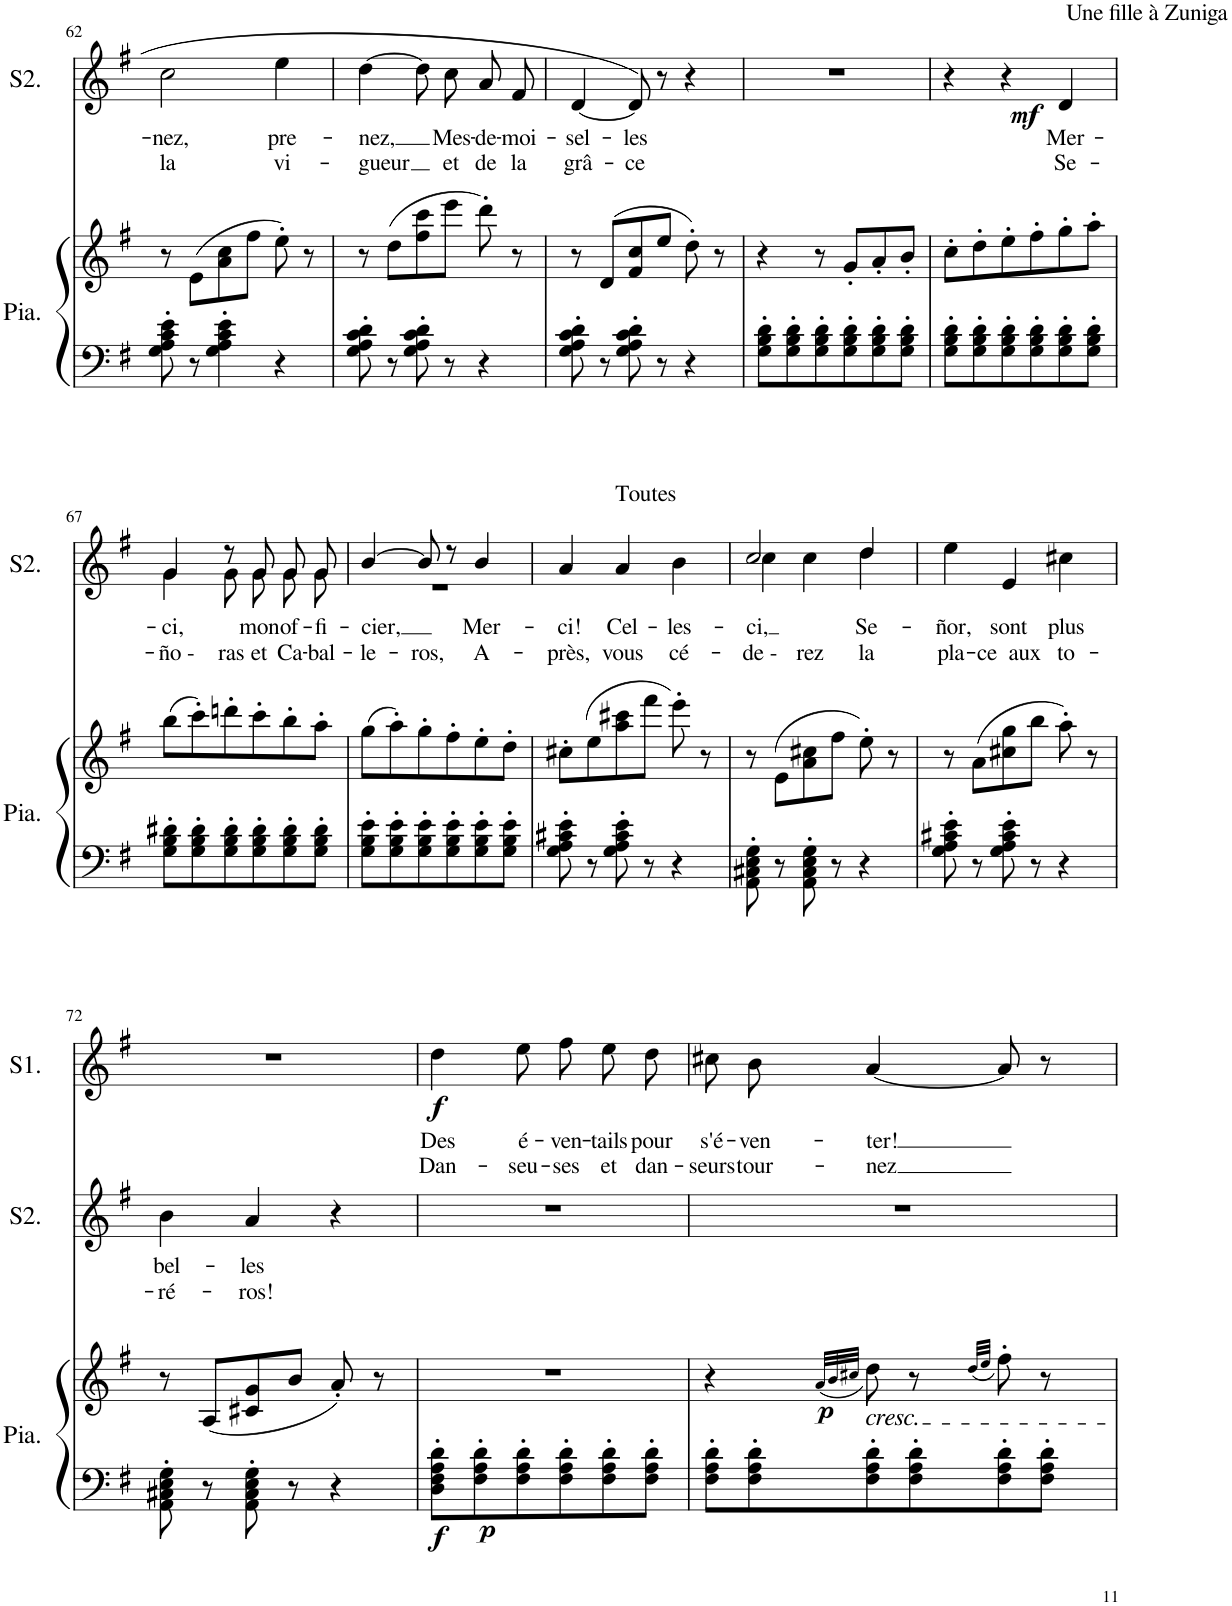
**kern	**kern	**dynam	**kern	**text	**text	**dynam	**kern	**text	**text	**dynam
*part3	*part3	*part3	*part2	*part2	*part2	*part2	*part1	*part1	*part1	*part1
*staff4	*staff3	*staff3/4	*staff2	*staff2	*staff2	*staff2	*staff1	*staff1	*staff1	*staff1
*I"Piano	*	*	*I"Soprano 2	*	*	*	*I"Soprano 1	*	*	*
*I'Pia.	*	*	*I'S2.	*	*	*	*I'S1.	*	*	*
!!LO:PB:g=z
*clefF4	*clefG2	*	*clefG2	*	*	*	*clefG2	*	*	*
*k[f#]	*k[f#]	*	*k[f#]	*	*	*	*k[f#]	*	*	*
*M3/4	*M3/4	*	*M3/4	*	*	*	*M3/4	*	*	*
=62	=62	=62	=62	=62	=62	=62	=62	=62	=62	=62
!	!	!	!	!LO:LY:b	!LO:LY:b	!	!	!	!	!
8G\' 8A\' 8c\' 8e\'	8r	.	2cc\	-nez,	la	.	2.r	.	.	.
8r	(8e\L	.	.	.	.	.	.	.	.	.
4G\' 4A\' 4c\' 4e\'	8a\ 8cc\	.	.	.	.	.	.	.	.	.
.	8ff#\J	.	.	.	.	.	.	.	.	.
!	!	!	!	!LO:LY:b	!LO:LY:b	!	!	!	!	!
4r	8ee'\)	.	4ee\	pre-	vi-	.	.	.	.	.
.	8r	.	.	.	.	.	.	.	.	.
=63	=63	=63	=63	=63	=63	=63	=63	=63	=63	=63
!	!	!	!	!LO:LY:b	!LO:LY:b	!	!	!	!	!
8G\' 8A\' 8c\' 8d\'	8r	.	[4dd\	-nez,	-gueur	.	2.r	.	.	.
8r	(8dd\L	.	.	.	.	.	.	.	.	.
8G\' 8A\' 8c\' 8d\'	8ff#\ 8ccc\	.	8dd\L]	.	.	.	.	.	.	.
!	!	!	!	!LO:LY:b	!LO:LY:b	!	!	!	!	!
8r	8eee\J	.	8cc\J	Mes-	et	.	.	.	.	.
!	!	!	!	!LO:LY:b	!LO:LY:b	!	!	!	!	!
4r	8ddd'\)	.	8a/L	-de-	de	.	.	.	.	.
!	!	!	!	!LO:LY:b	!LO:LY:b	!	!	!	!	!
.	8r	.	8f#/J	-moi-	la	.	.	.	.	.
=64	=64	=64	=64	=64	=64	=64	=64	=64	=64	=64
!	!	!	!	!LO:LY:b	!LO:LY:b	!	!	!	!	!
8G\' 8A\' 8c\' 8d\'	8r	.	[4d/	-sel-	grâ-	.	2.r	.	.	.
8r	(8d/L	.	.	.	.	.	.	.	.	.
!	!	!	!	!LO:LY:b	!LO:LY:b	!	!	!	!	!
8G\' 8A\' 8c\' 8d\'	8f#/ 8cc/	.	8d/]	-les	-ce	.	.	.	.	.
8r	8ee/J	.	8r	.	.	.	.	.	.	.
4r	8dd'\)	.	4r	.	.	.	.	.	.	.
.	8r	.	.	.	.	.	.	.	.	.
=65	=65	=65	=65	=65	=65	=65	=65	=65	=65	=65
8G\' 8B\' 8d\'L	4r	.	2.r	.	.	.	2.r	.	.	.
8G\' 8B\' 8d\'	.	.	.	.	.	.	.	.	.	.
8G\' 8B\' 8d\'	8r	.	.	.	.	.	.	.	.	.
8G\' 8B\' 8d\'	8g'/L	.	.	.	.	.	.	.	.	.
8G\' 8B\' 8d\'	8a'/	.	.	.	.	.	.	.	.	.
8G\' 8B\' 8d\'J	8b'/J	.	.	.	.	.	.	.	.	.
=66	=66	=66	=66	=66	=66	=66	=66	=66	=66	=66
8G\' 8B\' 8d\'L	8cc'\L	.	4r	.	.	.	2.r	.	.	.
8G\' 8B\' 8d\'	8dd'\	.	.	.	.	.	.	.	.	.
8G\' 8B\' 8d\'	8ee'\	.	4r	.	.	.	.	.	.	.
8G\' 8B\' 8d\'	8ff#'\	.	.	.	.	.	.	.	.	.
!	!	!	!LO:TX:a:t=Une fille à Zuniga	!	!	!	!	!	!	!
!	!	!	!	!LO:LY:b	!LO:LY:b	!LO:DY:b	!	!	!	!
8G\' 8B\' 8d\'	8gg'\	.	4d/	Mer-	Se-	mf	.	.	.	.
8G\' 8B\' 8d\'J	8aa'\J	.	.	.	.	.	.	.	.	.
!!LO:LB:g=z
=67	=67	=67	=67	=67	=67	=67	=67	=67	=67	=67
!	!	!	!	!LO:LY:b	!LO:LY:b	!	!	!	!	!
*	*	*	*^	*	*	*	*	*	*	*
8G\' 8B\' 8d#X\'L	(8bb\L	.	4g/	4g\	-ci,	-ño -	.	2.r	.	.	.
8G\' 8B\' 8d#\'	8ccc'\)	.	.	.	.	.	.	.	.	.	.
!	!	!	!	!	!	!LO:LY:b	!	!	!	!	!
8G\' 8B\' 8d#\'	8dddn'\	.	8r	8g\L	.	ras	.	.	.	.	.
!	!	!	!	!	!LO:LY:b	!LO:LY:b	!	!	!	!	!
8G\' 8B\' 8d#\'	8ccc'\	.	8g/	8g\J	mon	et	.	.	.	.	.
!	!	!	!	!	!LO:LY:b	!LO:LY:b	!	!	!	!	!
8G\' 8B\' 8d#\'	8bb'\	.	8g/L	8g\L	of-	Ca-	.	.	.	.	.
!	!	!	!	!	!LO:LY:b	!LO:LY:b	!	!	!	!	!
8G\' 8B\' 8d#\'J	8aa'\J	.	8g/J	8g\J	-fi-	-bal-	.	.	.	.	.
=68	=68	=68	=68	=68	=68	=68	=68	=68	=68	=68	=68
!	!	!	!	!	!LO:LY:b	!LO:LY:b	!	!	!	!	!
8G\' 8B\' 8e\'L	(8gg\L	.	[4b/	2.r	-cier,	-le-	.	2.r	.	.	.
8G\' 8B\' 8e\'	8aa'\)	.	.	.	.	.	.	.	.	.	.
!	!	!	!	!	!	!LO:LY:b	!	!	!	!	!
8G\' 8B\' 8e\'	8gg'\	.	8b/]	.	.	-ros,	.	.	.	.	.
8G\' 8B\' 8e\'	8ff#'\	.	8r	.	.	.	.	.	.	.	.
!	!	!	!	!	!LO:LY:b	!LO:LY:b	!	!	!	!	!
8G\' 8B\' 8e\'	8ee'\	.	4b/	.	Mer-	A-	.	.	.	.	.
8G\' 8B\' 8e\'J	8dd'\J	.	.	.	.	.	.	.	.	.	.
*	*	*	*v	*v	*	*	*	*	*	*	*
=69	=69	=69	=69	=69	=69	=69	=69	=69	=69	=69
!	!	!	!	!LO:LY:b	!LO:LY:b	!	!	!	!	!
8G\' 8A\' 8c#X\' 8e\'	8cc#X'\L	.	4a/	-ci!	-près,	.	2.r	.	.	.
8r	(8ee\	.	.	.	.	.	.	.	.	.
!	!	!	!LO:TX:a:t=Toutes	!	!	!	!	!	!	!
!	!	!	!	!LO:LY:b	!LO:LY:b	!	!	!	!	!
8G\' 8A\' 8c#\' 8e\'	8aa\ 8ccc#X\	.	4a/	Cel-	vous	.	.	.	.	.
8r	8fff#\J	.	.	.	.	.	.	.	.	.
!	!	!	!	!LO:LY:b	!LO:LY:b	!	!	!	!	!
4r	8eee'\)	.	4b\	-les-	cé-	.	.	.	.	.
.	8r	.	.	.	.	.	.	.	.	.
=70	=70	=70	=70	=70	=70	=70	=70	=70	=70	=70
!	!	!	!	!LO:LY:b	!LO:LY:b	!	!	!	!	!
*	*	*	*^	*	*	*	*	*	*	*
8AA\' 8C#X\' 8E\' 8G\'	8r	.	2cc/	4cc\	-ci,	-de -	.	2.r	.	.	.
8r	(8e\L	.	.	.	.	.	.	.	.	.	.
!	!	!	!	!	!	!LO:LY:b	!	!	!	!	!
8AA\' 8C#\' 8E\' 8G\'	8a\ 8cc#X\	.	.	4cc\	.	rez	.	.	.	.	.
8r	8ff#\J	.	.	.	.	.	.	.	.	.	.
!	!	!	!	!	!LO:LY:b	!LO:LY:b	!	!	!	!	!
4r	8ee'\)	.	4dd/	4dd\	Se-	la	.	.	.	.	.
.	8r	.	.	.	.	.	.	.	.	.	.
*	*	*	*v	*v	*	*	*	*	*	*	*
=71	=71	=71	=71	=71	=71	=71	=71	=71	=71	=71
!	!	!	!	!LO:LY:b	!LO:LY:b	!	!	!	!	!
8G\' 8A\' 8c#X\' 8e\'	8r	.	4ee\	-ñor,	pla-	.	2.r	.	.	.
8r	(8a\L	.	.	.	.	.	.	.	.	.
!	!	!	!	!LO:LY:b	!LO:LY:b	!	!	!	!	!
8G\' 8A\' 8c#\' 8e\'	8cc#X\ 8gg\	.	4e/	sont	-ce aux	.	.	.	.	.
8r	8bb\J	.	.	.	.	.	.	.	.	.
!	!	!	!	!LO:LY:b	!LO:LY:b	!	!	!	!	!
4r	8aa'\)	.	4cc#X\	plus	to-	.	.	.	.	.
.	8r	.	.	.	.	.	.	.	.	.
!!LO:LB:g=z
=72	=72	=72	=72	=72	=72	=72	=72	=72	=72	=72
!	!	!	!	!LO:LY:b	!LO:LY:b	!	!	!	!	!
8AA\' 8C#X\' 8E\' 8G\'	8r	.	4b\	bel-	-ré-	.	2.r	.	.	.
8r	(8A/L	.	.	.	.	.	.	.	.	.
!	!	!	!	!LO:LY:b	!LO:LY:b	!	!	!	!	!
8AA\' 8C#\' 8E\' 8G\'	8c#X/ 8g/	.	4a/	-les	-ros!	.	.	.	.	.
8r	8b/J	.	.	.	.	.	.	.	.	.
4r	8a'/)	.	4r	.	.	.	.	.	.	.
.	8r	.	.	.	.	.	.	.	.	.
=73	=73	=73	=73	=73	=73	=73	=73	=73	=73	=73
!	!	!LO:DY:b=2	!	!	!	!	!	!LO:LY:b	!LO:LY:b	!LO:DY:b
8D\' 8F#\' 8A\' 8d\'L	2.r	f	2.r	.	.	.	4dd\	Des	Dan-	f
!	!	!LO:DY:b=2	!	!	!	!	!	!	!	!
8F#\' 8A\' 8d\'	.	p	.	.	.	.	.	.	.	.
!	!	!	!	!	!	!	!	!LO:LY:b	!LO:LY:b	!
8F#\' 8A\' 8d\'	.	.	.	.	.	.	8ee\L	é-	-seu-	.
!	!	!	!	!	!	!	!	!LO:LY:b	!LO:LY:b	!
8F#\' 8A\' 8d\'	.	.	.	.	.	.	8ff#\J	-ven-	-ses	.
!	!	!	!	!	!	!	!	!LO:LY:b	!LO:LY:b	!
8F#\' 8A\' 8d\'	.	.	.	.	.	.	8ee\L	-tails	et	.
!	!	!	!	!	!	!	!	!LO:LY:b	!LO:LY:b	!
8F#\' 8A\' 8d\'J	.	.	.	.	.	.	8dd\J	pour	dan-	.
=74	=74	=74	=74	=74	=74	=74	=74	=74	=74	=74
*	*^	*	*	*	*	*	*	*	*	*
!	!	!	!	!	!	!	!	!	!LO:LY:b	!LO:LY:b	!
8F#\' 8A\' 8d\'L	4r	8ryy	.	2.r	.	.	.	8cc#X\L	s'é-	-seurs	.
!	!	!	!	!	!	!	!	!	!LO:LY:b	!LO:LY:b	!
8F#\' 8A\' 8d\'	.	32ryy	.	.	.	.	.	8b\J	-ven-	tour-	.
.	.	32aLLL	.	.	.	.	.	.	.	.	.
.	.	32b	.	.	.	.	.	.	.	.	.
!	!	!	!LO:DY:b	!	!	!	!	!	!	!	!
.	.	32cc#XJJJ	p	.	.	.	.	.	.	.	.
.	(32qa/LLL	.	.	.	.	.	.	.	.	.	.
.	32qb/	.	.	.	.	.	.	.	.	.	.
.	32qcc#X/JJJ	.	.	.	.	.	.	.	.	.	.
!	!LO:TX:b:i:t=cresc.	!	!	!	!	!	!	!	!	!	!
!	!	!	!	!	!	!	!	!	!LO:LY:b	!LO:LY:b	!
8F#\' 8A\' 8d\'	8dd\)	8.dd'L	.	.	.	.	.	[4a/	-ter!	-nez	.
8F#\' 8A\' 8d\'	8r	.	.	.	.	.	.	.	.	.	.
.	.	32ddLL	.	.	.	.	.	.	.	.	.
.	.	32eeJJJ	.	.	.	.	.	.	.	.	.
.	(32qdd/LLL	.	.	.	.	.	.	.	.	.	.
.	32qee/JJJ	.	.	.	.	.	.	.	.	.	.
8F#\' 8A\' 8d\'	8ff#'\)	8ff#'	.	.	.	.	.	8a/]	.	.	.
8F#\' 8A\' 8d\'J	8r	32ryy	.	.	.	.	.	8r	.	.	.
.	.	32ff#LLL	.	.	.	.	.	.	.	.	.
.	.	32gg	.	.	.	.	.	.	.	.	.
.	.	32aaJJJ	.	.	.	.	.	.	.	.	.
*	*v	*v	*	*	*	*	*	*	*	*	*
=	=	=	=	=	=	=	=	=	=	=
*-	*-	*-	*-	*-	*-	*-	*-	*-	*-	*-
